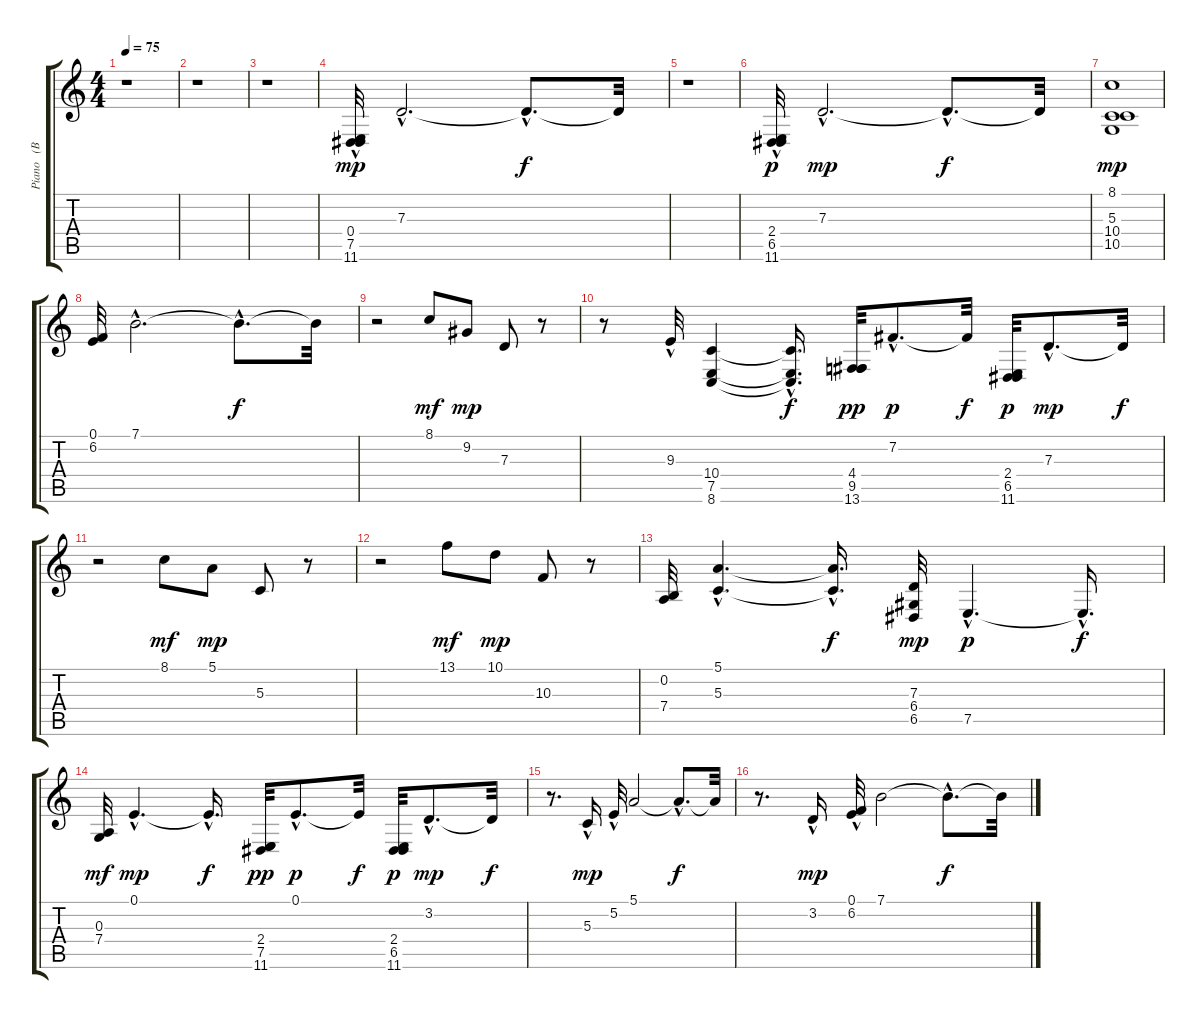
\track ("Piano   (BB)" "Piano   (B") {instrument electricpiano1}
\staff {score tabs}
\tuning (E4 B3 G3 D3 A2 E2) {hide}
\ts (4 4)
\tempo 75
\clef g2
\ks c
r.1{dy mp instrument electricpiano1} |
r.1 |
r.1 |
(0.4{hac} 7.5{hac} 11.6{hac}).32 7.3{hac}.2{d} 7.3{hac t}.8{d dy f} 7.3{t}.32 |
r.1 |
(2.4{hac} 6.5{hac} 11.6{hac}).32{dy p} 7.3{hac}.2{d dy mp} 7.3{hac t}.8{d dy f} 7.3{t}.32 |
(8.1 5.3 10.4 10.5).1{dy mp} |
(0.1 6.2).32 7.1{hac}.2{d} 7.1{hac t}.8{d dy f} 7.1{t}.32 |
r.2 8.1.8{dy mf} 9.2.8{dy mp} 7.3.8 r.8 |
r.8 9.3{hac}.32 (10.4 7.5 8.6).4 (10.4{hac t} 7.5{hac t} 8.6{hac t}).16{d dy f} (4.4 9.5 13.6).32{dy pp} 7.2{hac}.8{d dy p} 7.2{t}.32{dy f} (2.4 6.5 11.6).32{dy p} 7.3{hac}.8{d dy mp} 7.3{t}.32{dy f} |
r.2 8.1.8{dy mf} 5.1.8{dy mp} 5.3.8 r.8 |
r.2 13.1.8{dy mf} 10.1.8{dy mp} 10.3.8 r.8 |
(0.2 7.4).32 (5.1{hac} 5.3{hac}).4{d} (5.1{hac t} 5.3{hac t}).16{d dy f} (7.3 6.4 6.5).32{dy mp} 7.5{hac}.4{d dy p} 7.5{hac t}.16{d dy f} |
(0.3 7.4).32{dy mf} 0.1{hac}.4{d dy mp} 0.1{hac t}.16{d dy f} (2.4 7.5 11.6).32{dy pp} 0.1{hac}.8{d dy p} 0.1{t}.32{dy f} (2.4 6.5 11.6).32{dy p} 3.2{hac}.8{d dy mp} 3.2{t}.32{dy f} |
r.8{d} 5.3{hac}.16{dy mp} 5.2{hac}.32 5.1.2 5.1{hac t}.8{d dy f} 5.1{t}.32 |
r.8{d} 3.2{hac}.16{dy mp} (0.1{hac} 6.2{hac}).32 7.1.2 7.1{hac t}.8{d dy f} 7.1{t}.32
